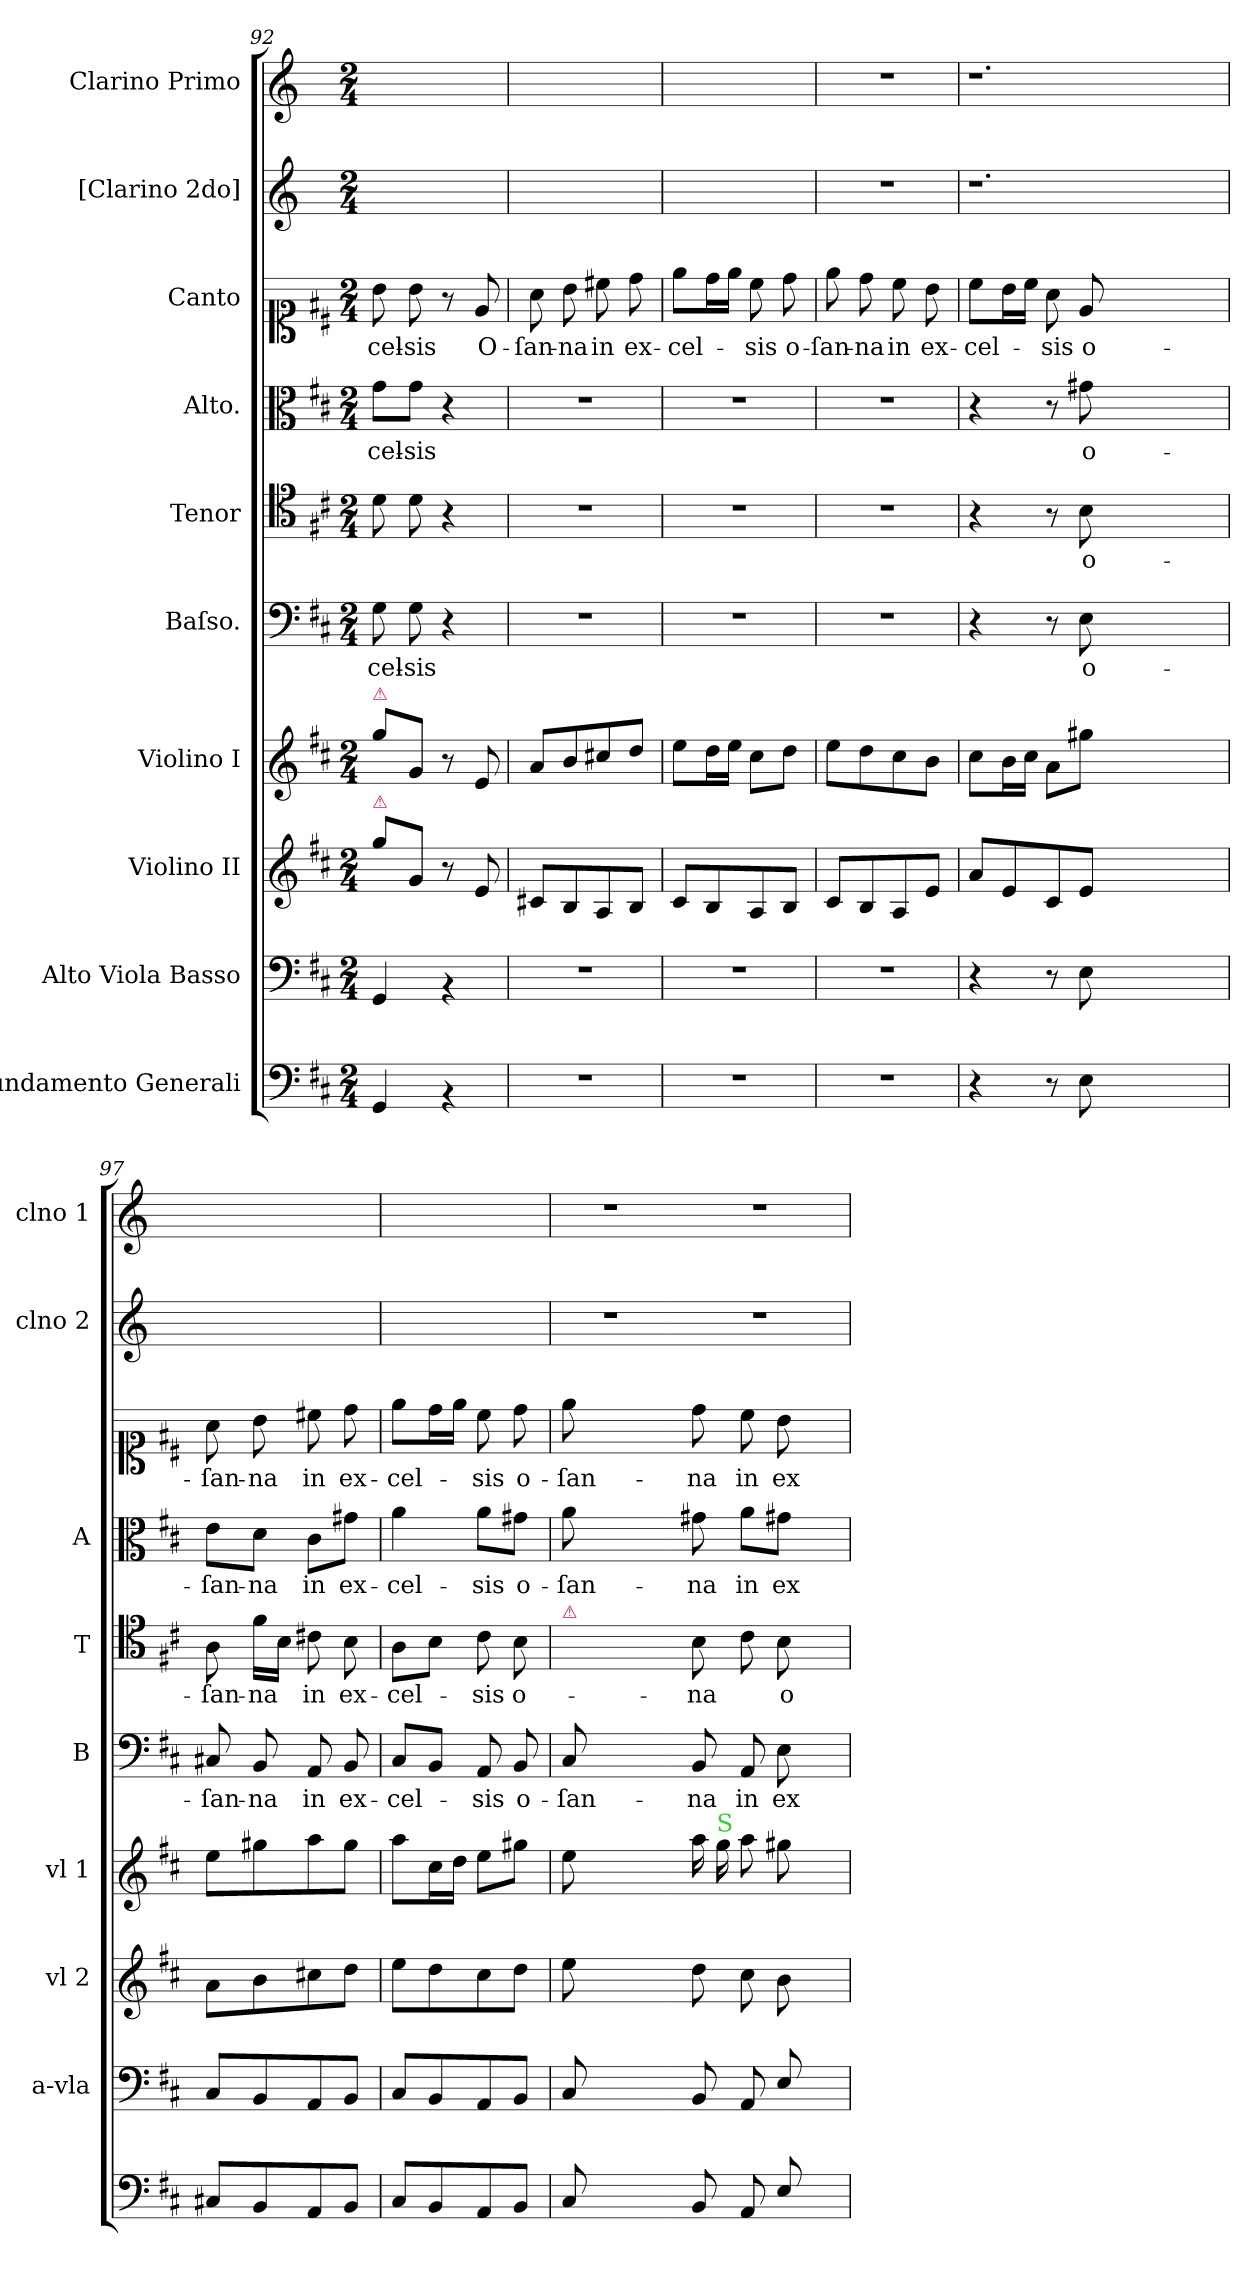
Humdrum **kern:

**kern	**kern	**kern	**kern	**kern	**text	**kern	**text	**kern	**text	**kern	**text	**kern	**kern
*part10	*part9	*part8	*part7	*part6	*part6	*part5	*part5	*part4	*part4	*part3	*part3	*part2	*part1
*staff10	*staff9	*staff8	*staff7	*staff6	*staff6	*staff5	*staff5	*staff4	*staff4	*staff3	*staff3	*staff2	*staff1
*I"Fundamento Generali	*I"Alto Viola Basso	*I"Violino II	*I"Violino I	*I"Baſso.	*	*I"Tenor	*	*I"Alto.	*	*I"Canto	*	*I"[Clarino 2do]	*I"Clarino Primo
*	*I'a-vla	*I'vl 2	*I'vl 1	*I'B	*	*I'T	*	*I'A	*	*	*	*I'clno 2	*I'clno 1
*clefF4	*clefF4	*clefG2	*clefG2	*clefF4	*	*clefC4	*	*clefC3	*	*clefC1	*	*clefG2	*clefG2
*	*	*	*	*	*	*	*	*	*	*	*	*ITrd-1c-2	*ITrd-1c-2
*k[f#c#]	*k[f#c#]	*k[f#c#]	*k[f#c#]	*k[f#c#]	*	*k[f#c#]	*	*k[f#c#]	*	*k[f#c#]	*	*k[f#c#]	*k[f#c#]
*	*D:	*D:	*D:	*D:	*	*D:	*	*D:	*	*D:	*	*D:	*D:
*M2/4	*M2/4	*M2/4	*M2/4	*M2/4	*	*M2/4	*	*M2/4	*	*M2/4	*	*M2/4	*M2/4
=92	=92	=92	=92	=92	=92	=92	=92	=92	=92	=92	=92	=92	=92
!	!	!	!LO:TX:a:color=crimson:t=⚠	!	!	!	!	!	!	!	!	!	!
!	!	!LO:TX:a:color=crimson:t=⚠	!	!	!	!	!	!	!	!	!	!	!
!	!	!	!	!	!	!	!	!	!	!	!LO:LY:i	!	!
4GG/	4GG/	8gg\L	8gg\L	8G\	-cel-	8d\	.	8g\L	-cel-	8b\	-cel-	2ryy	2ryy
!	!	!	!	!	!	!	!	!	!	!	!LO:LY:i	!	!
.	.	8g/J	8g/J	8G\	-sis	8d\	.	8g\J	-sis	8b\	-sis	.	.
4rBB	4rBB	8r	8r	4r	.	4r	.	4r	.	8r	.	.	.
.	.	8e/	8e/	.	.	.	.	.	.	8e/	O-	.	.
=93	=93	=93	=93	=93	=93	=93	=93	=93	=93	=93	=93	=93	=93
2r	2r	8c#X/L	8a/L	2r	.	2r	.	2r	.	8a\	-ſan-	2ryy	2ryy
.	.	8B/	8b/	.	.	.	.	.	.	8b\	-na	.	.
.	.	8A/	8cc#X/	.	.	.	.	.	.	8cc#X\	in	.	.
.	.	8B/J	8dd/J	.	.	.	.	.	.	8dd\	ex-	.	.
=94	=94	=94	=94	=94	=94	=94	=94	=94	=94	=94	=94	=94	=94
2r	2r	8c#/L	8ee\L	2r	.	2r	.	2r	.	8ee\L	-cel-	2ryy	2ryy
.	.	8B/	16dd\L	.	.	.	.	.	.	16dd\L	.	.	.
.	.	.	16ee\JJ	.	.	.	.	.	.	16ee\JJ	.	.	.
.	.	8A/	8cc#\L	.	.	.	.	.	.	8cc#\	-sis	.	.
.	.	8B/J	8dd\J	.	.	.	.	.	.	8dd\	o-	.	.
=95	=95	=95	=95	=95	=95	=95	=95	=95	=95	=95	=95	=95	=95
2r	2r	8c#/L	8ee\L	2r	.	2r	.	2r	.	8ee\	-ſan-	2r	2r
.	.	8B/	8dd\	.	.	.	.	.	.	8dd\	-na	.	.
.	.	8A/	8cc#\	.	.	.	.	.	.	8cc#\	in	.	.
.	.	8e/J	8b\J	.	.	.	.	.	.	8b\	ex-	.	.
=96	=96	=96	=96	=96	=96	=96	=96	=96	=96	=96	=96	=96	=96
4r	4r	8a/L	8cc#\L	4r	.	4r	.	4r	.	8cc#\L	-cel-	1.r	1.r
.	.	8e/	16b\L	.	.	.	.	.	.	16b\L	.	.	.
.	.	.	16cc#\JJ	.	.	.	.	.	.	16cc#\JJ	.	.	.
8r	8r	8c#/	8a\L	8r	.	8r	.	8r	.	8a\	-sis	.	.
!	!	!	!	!	!	!	!	!	!	!	!LO:LY:i	!	!
8E\	8E\	8e/J	8gg#X\J	8E\	o-	8B\	o-	8g#X\	o-	8e/	o-	.	.
1ryy	1ryy	1ryy	1ryy	1ryy	.	1ryy	.	1ryy	.	1ryy	.	.	.
=97	=97	=97	=97	=97	=97	=97	=97	=97	=97	=97	=97	=97	=97
!	!	!	!	!	!	!	!	!	!	!	!LO:LY:i	!	!
8C#X/L	8C#/L	8a\L	8ee\L	8C#X/	-ſan-	8A\	-ſan-	8e\L	-ſan-	8a\	-ſan-	2ryy	2ryy
!	!	!	!	!	!	!	!	!	!	!	!LO:LY:i	!	!
8BB/	8BB/	8b\	8gg#X\	8BB/	-na	16f#\LL	-na	8d\J	-na	8b\	-na	.	.
.	.	.	.	.	.	16B\JJ	.	.	.	.	.	.	.
!	!	!	!	!	!	!	!	!	!	!	!LO:LY:i	!	!
8AA/	8AA/	8cc#X\	8aa\	8AA/	in	8c#X\	in	8c#\L	in	8cc#X\	in	.	.
!	!	!	!	!	!	!	!	!	!	!	!LO:LY:i	!	!
8BB/J	8BB/J	8dd\J	8gg#\J	8BB/	ex-	8B\	ex-	8g#X\J	ex-	8dd\	ex-	.	.
=98	=98	=98	=98	=98	=98	=98	=98	=98	=98	=98	=98	=98	=98
!	!	!	!	!	!	!	!	!	!	!	!LO:LY:i	!	!
8C#/L	8C#/L	8ee\L	8aa\L	8C#/L	-cel-	8A\L	-cel-	4a\	-cel-	8ee\L	-cel-	2ryy	2ryy
8BB/	8BB/	8dd\	16cc#\L	8BB/J	.	8B\J	.	.	.	16dd\L	.	.	.
.	.	.	16dd\JJ	.	.	.	.	.	.	16ee\JJ	.	.	.
!	!	!	!	!	!	!	!	!	!	!	!LO:LY:i	!	!
8AA/	8AA/	8cc#\	8ee\L	8AA/	-sis	8c#\	-sis	8a\L	-sis	8cc#\	-sis	.	.
!	!	!	!	!	!	!	!	!	!	!	!LO:LY:i	!	!
8BB/J	8BB/J	8dd\J	8gg#X\J	8BB/	o-	8B\	o-	8g#X\J	o-	8dd\	o-	.	.
=99	=99	=99	=99	=99	=99	=99	=99	=99	=99	=99	=99	=99	=99
!	!	!	!	!	!	!LO:TX:a:color=crimson:t=⚠	!	!	!	!	!	!	!
!	!	!	!	!	!	!	!	!	!	!	!LO:LY:i	!	!
8C#/	8C#/	8ee\	8ee\	8C#/	-ſan-	8A\yy	-san-	8a\	-ſan-	8ee\	-ſan-	2r	2r
4.ryy	4.ryy	4.ryy	4.ryy	4.ryy	.	4.ryy	.	4.ryy	.	4.ryy	.	.	.
=-	=-	=-	=-	=-	=-	=-	=-	=-	=-	=-	=-	=-	=-
!	!	!	!	!	!	!	!	!	!	!	!LO:LY:i	!	!
8BB/	8BB/	8dd\	16aa\	8BB/	-na	8B\	-na	8g#X\	-na	8dd\	-na	2r	2r
!	!	!	!LO:TX:a:color=limegreen:t=S	!	!	!	!	!	!	!	!	!	!
.	.	.	16gg\	.	.	.	.	.	.	.	.	.	.
!	!	!	!	!	!	!	!	!	!	!	!LO:LY:i	!	!
8AA/	8AA/	8cc#\	8aa\	8AA/	in	8c#\	.	8a\L	in	8cc#\	in	.	.
!	!	!	!	!	!	!	!	!	!	!	!LO:LY:i	!	!
8E/	8E/	8b\	8gg#X\	8E\	ex-	8B\	o-	8g#X\J	ex-	8b\	ex-	.	.
8ryy	8ryy	8ryy	8ryy	8ryy	.	8ryy	.	8ryy	.	8ryy	.	.	.
=	=	=	=	=	=	=	=	=	=	=	=	=	=
*-	*-	*-	*-	*-	*-	*-	*-	*-	*-	*-	*-	*-	*-
